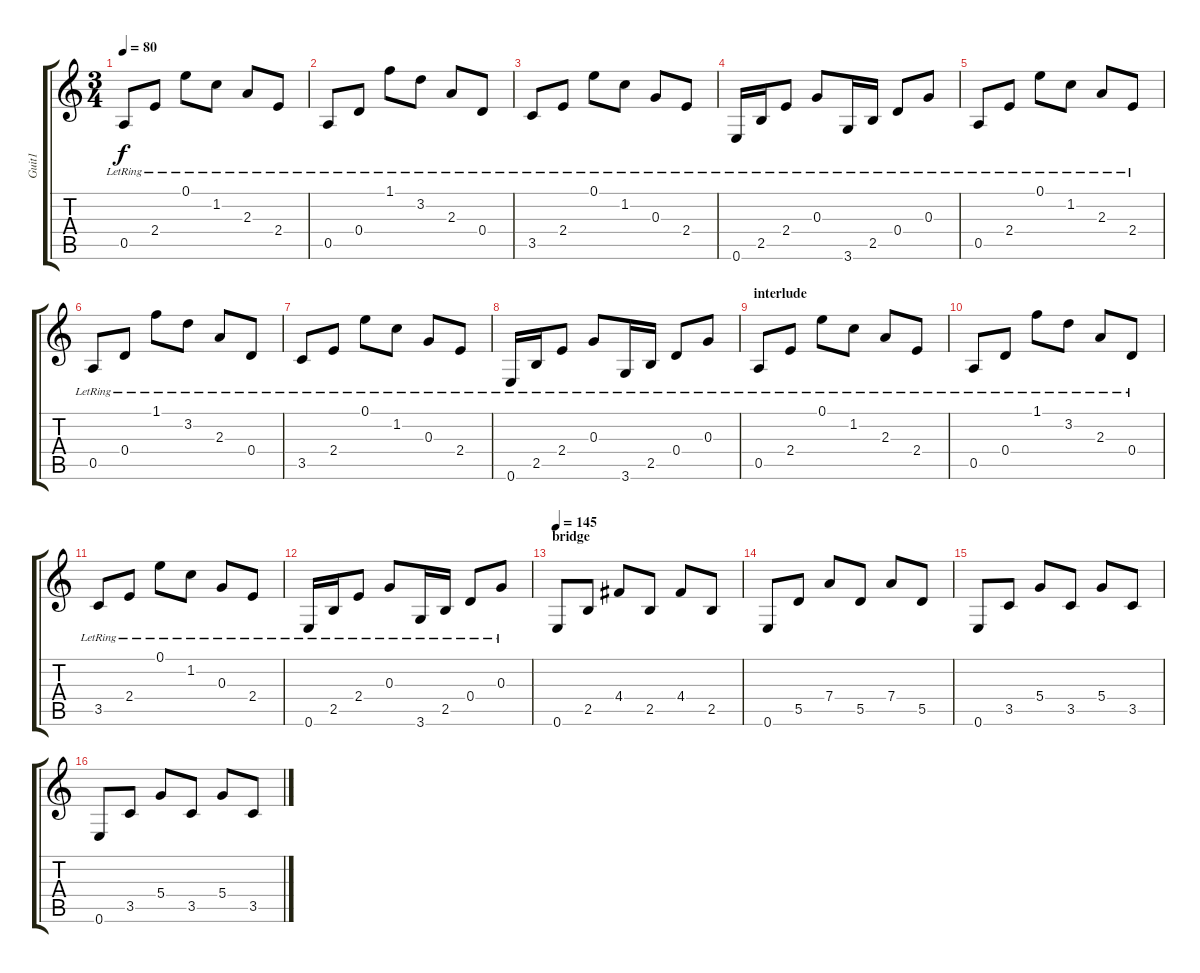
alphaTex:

\track ("Guit1" "Guit1") {instrument electricguitarclean}
\staff {score tabs}
\tuning (E4 B3 G3 D3 A2 E2) {hide}
\ts (3 4)
\tempo 80
\clef g2
\ks c
0.5{lr}.8{dy f} 2.4{lr}.8 0.1{lr}.8 1.2{lr}.8 2.3{lr}.8 2.4{lr}.8 |
0.5{lr}.8 0.4{lr}.8 1.1{lr}.8 3.2{lr}.8 2.3{lr}.8 0.4{lr}.8 |
3.5{lr}.8 2.4{lr}.8 0.1{lr}.8 1.2{lr}.8 0.3{lr}.8 2.4{lr}.8 |
0.6{lr}.16 2.5{lr}.16 2.4{lr}.8 0.3{lr}.8 3.6{lr}.16 2.5{lr}.16 0.4{lr}.8 0.3{lr}.8 |
0.5{lr}.8 2.4{lr}.8 0.1{lr}.8 1.2{lr}.8 2.3{lr}.8 2.4{lr}.8 |
0.5{lr}.8 0.4{lr}.8 1.1{lr}.8 3.2{lr}.8 2.3{lr}.8 0.4{lr}.8 |
3.5{lr}.8 2.4{lr}.8 0.1{lr}.8 1.2{lr}.8 0.3{lr}.8 2.4{lr}.8 |
0.6{lr}.16 2.5{lr}.16 2.4{lr}.8 0.3{lr}.8 3.6{lr}.16 2.5{lr}.16 0.4{lr}.8 0.3{lr}.8 |
\section ("" "interlude")
0.5{lr}.8 2.4{lr}.8 0.1{lr}.8 1.2{lr}.8 2.3{lr}.8 2.4{lr}.8 |
0.5{lr}.8 0.4{lr}.8 1.1{lr}.8 3.2{lr}.8 2.3{lr}.8 0.4{lr}.8 |
3.5{lr}.8 2.4{lr}.8 0.1{lr}.8 1.2{lr}.8 0.3{lr}.8 2.4{lr}.8 |
0.6{lr}.16 2.5{lr}.16 2.4{lr}.8 0.3{lr}.8 3.6{lr}.16 2.5{lr}.16 0.4{lr}.8 0.3{lr}.8 |
\section ("" "bridge")
\tempo 145
0.6.8 2.5.8 4.4.8 2.5.8 4.4.8 2.5.8 |
0.6.8 5.5.8 7.4.8 5.5.8 7.4.8 5.5.8 |
0.6.8 3.5.8 5.4.8 3.5.8 5.4.8 3.5.8 |
0.6.8 3.5.8 5.4.8 3.5.8 5.4.8 3.5.8
